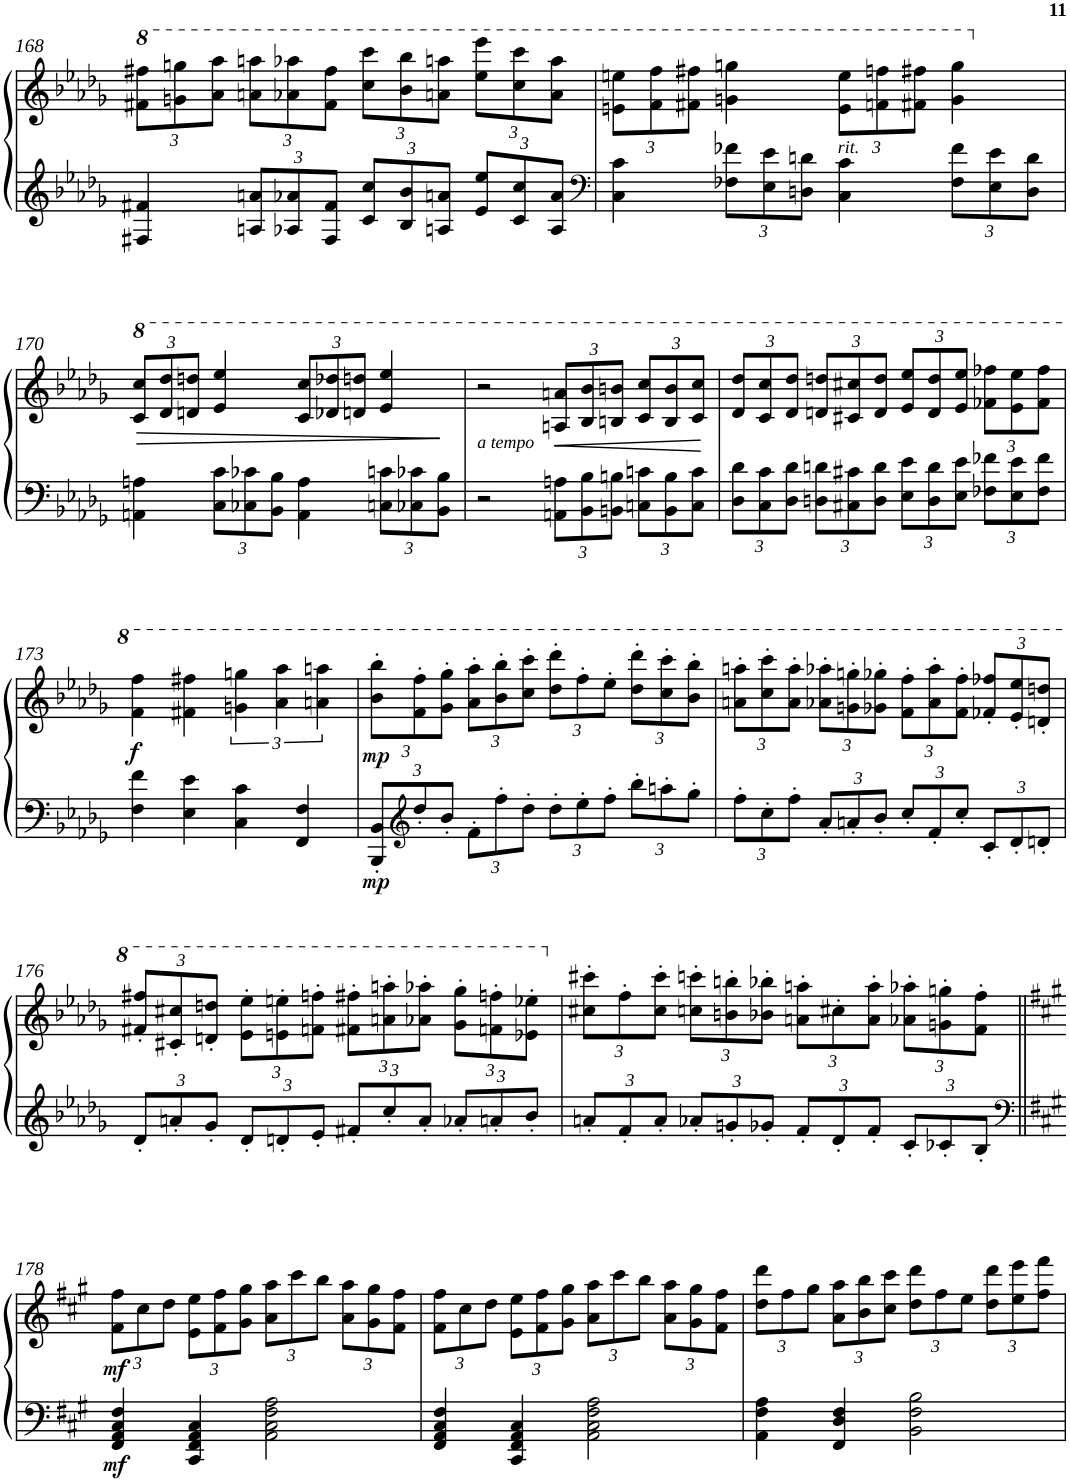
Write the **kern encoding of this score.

**kern	**kern	**dynam
*part1	*part1	*part1
*staff2	*staff1	*staff1/2
*I"Piano	*	*
*I'Pno	*	*
!!LO:PB:g=z
*clefG2	*clefG2	*
*k[b-e-a-d-g-]	*k[b-e-a-d-g-]	*
*b-:	*b-:	*
*M4/4	*M4/4	*
*	*8va	*
*	*Xbrackettup	*
=168	=168	=168
4F#X/ 4f#X/	12ff#X\ 12fff#X\L	.
.	12ggn\ 12gggn\	.
.	12aa-\ 12aaa-\J	.
*Xbrackettup	*	*
12An/ 12an/L	12aan\ 12aaan\L	.
12A-X/ 12a-X/	12aa-X\ 12aaa-X\	.
12F#/ 12f#/J	12ff#\ 12fff#\J	.
12c/ 12cc/L	12ccc\ 12cccc\L	.
12B-/ 12b-/	12bb-\ 12bbb-\	.
12An/ 12an/J	12aan\ 12aaan\J	.
12e-/ 12ee-/L	12eee-\ 12eeee-\L	.
12c/ 12cc/	12ccc\ 12cccc\	.
12A/ 12a/J	12aa\ 12aaa\J	.
=169	=169	=169
*clefF4	*	*
4C\ 4c\	12een\ 12eeen\L	.
.	12ff\ 12fff\	.
.	12ff#X\ 12fff#X\J	.
12F-X\ 12f-X\L	4ggn\ 4gggn\	.
12E-\ 12e-\	.	.
12Dn\ 12dn\J	.	.
!	!LO:TX:b:i:t=rit.	!
4C\ 4c\	12ee\ 12eee\L	.
.	12ffn\ 12fffn\	.
.	12ff#X\ 12fff#X\J	.
12F-\ 12f-\L	4gg\ 4ggg\	.
12E-\ 12e-\	.	.
12D\ 12d\J	.	.
!!LO:LB:g=z
=170	=170	=170
*	*X8va	*
*	*8va	*
4AAn\ 4An\	12cc/ 12ccc/L	.
!	!	!LO:HP:b
.	12dd-/ 12ddd-/	>
.	12ddn/ 12dddn/J	.
12C\ 12c\L	4ee-/ 4eee-/	.
12C-X\ 12c-X\	.	.
12BB-\ 12B-\J	.	.
4AA\ 4A\	12cc/ 12ccc/L	.
.	12dd-X/ 12ddd-X/	.
.	12ddn/ 12dddn/J	.
12Cn\ 12cn\L	4ee-/ 4eee-/	.
12C-X\ 12c-X\	.	.
12BB-\ 12B-\J	.	.
.	.	]
=171	=171	=171
!	!LO:TX:b:i:t=a tempo	!
2r	2r	.
!	!	!LO:HP:b
12AAn\ 12An\L	12an/ 12aan/L	<
12BB-\ 12B-\	12b-/ 12bb-/	.
12BBn\ 12Bn\J	12bn/ 12bbn/J	.
12Cn\ 12cn\L	12cc/ 12ccc/L	.
12BB\ 12B\	12b/ 12bb/	.
12C\ 12c\J	12cc/ 12ccc/J	.
.	.	[
=172	=172	=172
12D-\ 12d-\L	12dd-/ 12ddd-/L	.
12C\ 12c\	12cc/ 12ccc/	.
12D-\ 12d-\J	12dd-/ 12ddd-/J	.
12Dn\ 12dn\L	12ddn/ 12dddn/L	.
12C#X\ 12c#X\	12cc#X/ 12ccc#X/	.
12D\ 12d\J	12dd/ 12ddd/J	.
12E-\ 12e-\L	12ee-/ 12eee-/L	.
12D\ 12d\	12dd/ 12ddd/	.
12E-\ 12e-\J	12ee-/ 12eee-/J	.
12F-X\ 12f-X\L	12ff-X\ 12fff-X\L	.
12E-\ 12e-\	12ee-\ 12eee-\	.
12F-\ 12f-\J	12ff-\ 12fff-\J	.
!!LO:LB:g=z
=173	=173	=173
!	!	!LO:DY:b
4F\ 4f\	4ff\ 4fff\	f
4E-\ 4e-\	4ff#X\ 4fff#X\	.
*	*brackettup	*
4C\ 4c\	6ggn\ 6gggn\	.
.	6aa-\ 6aaa-\	.
4FF/ 4F/	.	.
.	6aan\ 6aaan\	.
=174	=174	=174
*	*Xbrackettup	*
!	!	!LO:DY:b=2
!	!	!LO:DY:n=1:b
12BBB-/'< 12BB-/'<L	12bb-\'> 12bbb-\'>L	mp mp
*clefG2	*	*
12dd-'</	12ff\'> 12fff\'>	.
12b-'</J	12gg-\'> 12ggg-\'>J	.
12f'>\L	12aa-\'> 12aaa-\'>L	.
12ff'>\	12bb-\'> 12bbb-\'>	.
12dd-'>\J	12ccc\'> 12cccc\'>J	.
12dd-'>\L	12ddd-\'> 12dddd-\'>L	.
12ee-'>\	12fff'>\	.
12ff'>\J	12eee-'>\J	.
12bb-'>\L	12ddd-\'> 12dddd-\'>L	.
12aan'>\	12ccc\'> 12cccc\'>	.
12gg-'>\J	12bb-\'> 12bbb-\'>J	.
=175	=175	=175
12ff'>\L	12aan\'> 12aaan\'>L	.
12cc'>\	12ccc\'> 12cccc\'>	.
12ff'>\J	12aa\'> 12aaa\'>J	.
12a-'</L	12aa-X\'> 12aaa-X\'>L	.
12an'</	12ggn\'> 12gggn\'>	.
12b-'</J	12gg-X\'> 12ggg-X\'>J	.
12cc'</L	12ff\'> 12fff\'>L	.
12f'</	12aa-\'> 12aaa-\'>	.
12cc'</J	12ff\'> 12fff\'>J	.
12c'</L	12ff-X/'< 12fff-X/'<L	.
12d-'</	12ee-/'< 12eee-/'<	.
12dn'</J	12ddn/'< 12dddn/'<J	.
!!LO:LB:g=z
=176	=176	=176
12d-'</L	12ff#X/'< 12fff#X/'<L	.
12an'</	12cc#X/'< 12ccc#X/'<	.
12g-'</J	12ddn/'< 12dddn/'<J	.
12d-'</L	12ee-\'> 12eee-\'>L	.
12dn'</	12een\'> 12eeen\'>	.
12e-'</J	12ffn\'> 12fffn\'>J	.
12f#X'</L	12ff#X\'> 12fff#X\'>L	.
12cc'</	12aan\'> 12aaan\'>	.
12a'</J	12aa-X\'> 12aaa-X\'>J	.
12a-X'</L	12gg-\'> 12ggg-\'>L	.
12an'</	12ffn\'> 12fffn\'>	.
12b-'</J	12ee-X\'> 12eee-X\'>J	.
=177	=177	=177
*	*X8va	*
12an'</L	12cc#X\'> 12ccc#X\'>L	.
12f'</	12ff'>\	.
12a'</J	12cc#\'> 12ccc#\'>J	.
12a-X'</L	12ccn\'> 12cccn\'>L	.
12gn'</	12bn\'> 12bbn\'>	.
12g-X'</J	12b-X\'> 12bb-X\'>J	.
12f'</L	12an\'> 12aan\'>L	.
12d-'</	12cc#X'>\	.
12f'</J	12a\'> 12aa\'>J	.
12c'</L	12a-X\'> 12aa-X\'>L	.
12c-X'</	12gn\'> 12ggn\'>	.
12B-'</J	12f\'> 12ff\'>J	.
!!LO:LB:g=z
=178||	=178||	=178||
*clefF4	*	*
*k[f#c#g#]	*k[f#c#g#]	*
*f#:	*f#:	*
!	!	!LO:DY:b=2
!	!	!LO:DY:n=1:b
4FF#/ 4AA/ 4C#/ 4F#/	12f#\ 12ff#\L	mf mf
.	12cc#\	.
.	12dd\J	.
4CC#/ 4FF#/ 4AA/ 4C#/	12e\ 12ee\L	.
.	12f#\ 12ff#\	.
.	12g#\ 12gg#\J	.
2AA\ 2C#\ 2F#\ 2A\	12a\ 12aa\L	.
.	12ccc#\	.
.	12bb\J	.
.	12a\ 12aa\L	.
.	12g#\ 12gg#\	.
.	12f#\ 12ff#\J	.
=179	=179	=179
4FF#/ 4AA/ 4C#/ 4F#/	12f#\ 12ff#\L	.
.	12cc#\	.
.	12dd\J	.
4CC#/ 4FF#/ 4AA/ 4C#/	12e\ 12ee\L	.
.	12f#\ 12ff#\	.
.	12g#\ 12gg#\J	.
2AA\ 2C#\ 2F#\ 2A\	12a\ 12aa\L	.
.	12ccc#\	.
.	12bb\J	.
.	12a\ 12aa\L	.
.	12g#\ 12gg#\	.
.	12f#\ 12ff#\J	.
=180	=180	=180
4AA\ 4F#\ 4A\	12dd\ 12ddd\L	.
.	12ff#\	.
.	12gg#\J	.
4FF#/ 4D/ 4F#/	12a\ 12aa\L	.
.	12b\ 12bb\	.
.	12cc#\ 12ccc#\J	.
2BB\ 2F#\ 2B\	12dd\ 12ddd\L	.
.	12ff#\	.
.	12ee\J	.
.	12dd\ 12ddd\L	.
.	12ee\ 12eee\	.
.	12ff#\ 12fff#\J	.
=	=	=
*-	*-	*-
